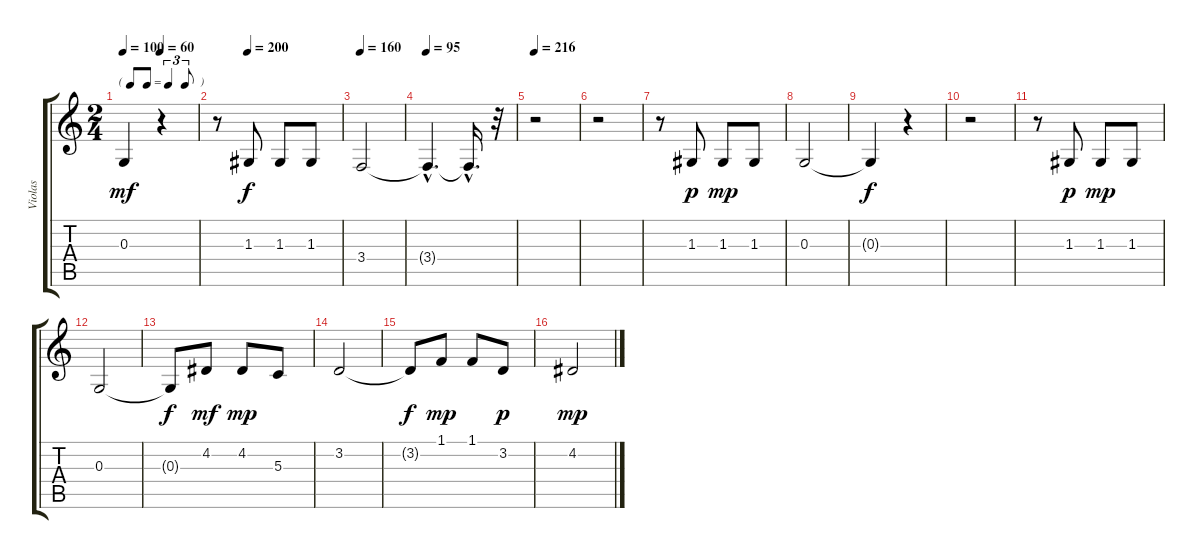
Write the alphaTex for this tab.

\track ("Violas" "Violas") {instrument stringensemble1}
\staff {score tabs}
\tuning (E4 B3 G3 D3 A2 E2) {hide}
\ts (2 4)
\tf triplet8th
\tempo 100
\tempo (60 0.5)
\clef g2
\ks c
0.3.4{dy mf} r.4 |
\tempo (200 0.25)
r.8 1.3.8{dy f} 1.3.8 1.3.8 |
\tempo 160
3.4.2 |
\tempo 95
3.4{hac t}.4{d} 3.4{hac t}.16{d} r.32 |
\tempo 216
r.2 |
r.2 |
r.8 1.3.8{dy p} 1.3.8{dy mp} 1.3.8 |
0.3.2 |
0.3{t}.4{dy f} r.4 |
r.2 |
r.8 1.3.8{dy p} 1.3.8{dy mp} 1.3.8 |
0.3.2 |
0.3{t}.8{dy f} 4.2.8{dy mf} 4.2.8{dy mp} 5.3.8 |
3.2.2 |
3.2{t}.8{dy f} 1.1.8{dy mp} 1.1.8 3.2.8{dy p} |
4.2.2{dy mp}
